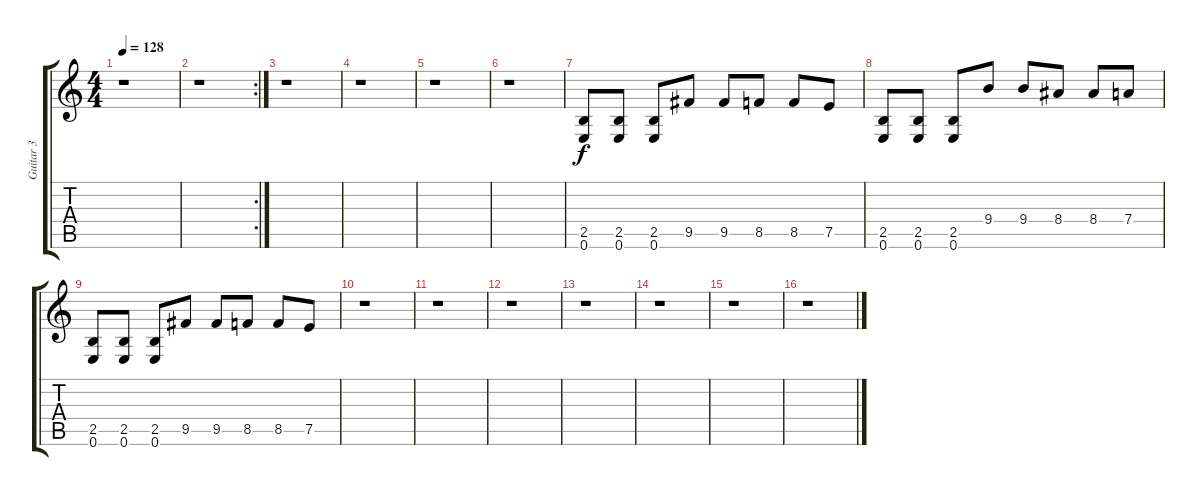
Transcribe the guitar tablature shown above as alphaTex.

\track ("Guitar 3" "Guitar 3") {instrument distortionguitar}
\staff {score tabs}
\tuning (E4 B3 G3 D3 A2 E2) {hide}
\ts (4 4)
\tempo 128
\clef g2
\ks c
r.1{dy f} |
\rc 2
r.1 |
r.1 |
r.1 |
r.1 |
r.1 |
(2.5 0.6).8 (2.5 0.6).8 (2.5 0.6).8 9.5.8 9.5.8 8.5.8 8.5.8 7.5.8 |
(2.5 0.6).8 (2.5 0.6).8 (2.5 0.6).8 9.4.8 9.4.8 8.4.8 8.4.8 7.4.8 |
(2.5 0.6).8 (2.5 0.6).8 (2.5 0.6).8 9.5.8 9.5.8 8.5.8 8.5.8 7.5.8 |
r.1 |
r.1 |
r.1 |
r.1 |
r.1 |
r.1 |
r.1
